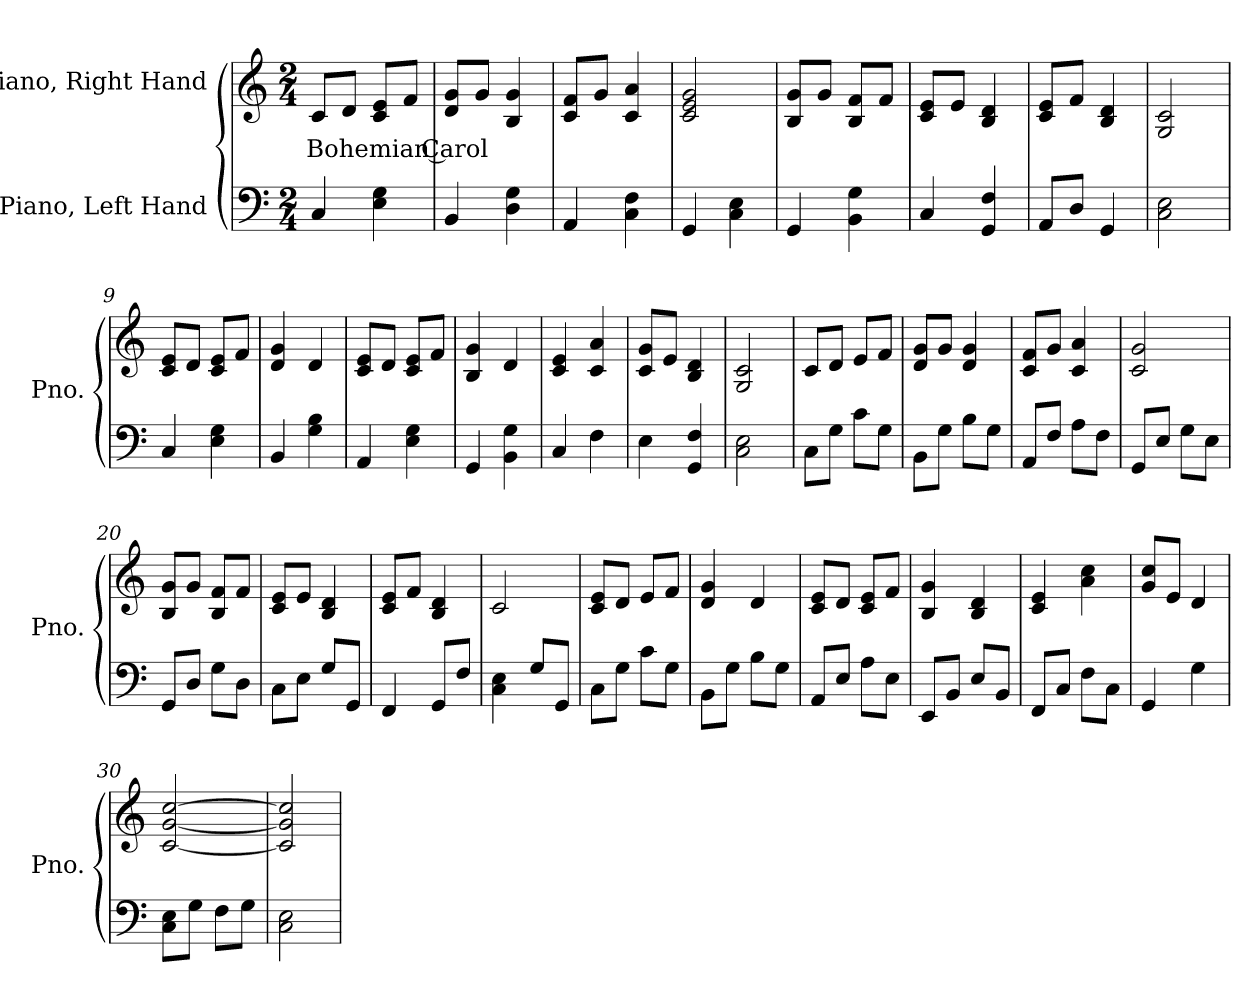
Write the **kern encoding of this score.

**kern	**kern	**text
*part2	*part1	*part1
*staff2	*staff1	*staff1
*I"Piano, Left Hand	*I"Piano, Right Hand	*
*I'Pno.	*I'Pno.	*
*clefF4	*clefG2	*
*k[]	*k[]	*
*M2/4	*M2/4	*
*MM100	*MM100	*
=1	=1	=1
!	!	!LO:LY:b
4C/	8c/L	Bohemian Carol
.	8d/J	.
4E\ 4G\	8c/ 8e/L	.
.	8f/J	.
=2	=2	=2
4BB/	8d/ 8g/L	.
.	8g/J	.
4D\ 4G\	4B/ 4g/	.
=3	=3	=3
4AA/	8c/ 8f/L	.
.	8g/J	.
4C\ 4F\	4c/ 4a/	.
=4	=4	=4
4GG/	2c/ 2e/ 2g/	.
4C\ 4E\	.	.
=5	=5	=5
4GG/	8B/ 8g/L	.
.	8g/J	.
4BB\ 4G\	8B/ 8f/L	.
.	8f/J	.
=6	=6	=6
4C/	8c/ 8e/L	.
.	8e/J	.
4GG/ 4F/	4B/ 4d/	.
=7	=7	=7
8AA/L	8c/ 8e/L	.
8D/J	8f/J	.
4GG/	4B/ 4d/	.
!!LO:LB:g=z
=8	=8	=8
2C\ 2E\	2G/ 2c/	.
=9	=9	=9
4C/	8c/ 8e/L	.
.	8d/J	.
4E\ 4G\	8c/ 8e/L	.
.	8f/J	.
=10	=10	=10
4BB/	4d/ 4g/	.
4G\ 4B\	4d/	.
=11	=11	=11
4AA/	8c/ 8e/L	.
.	8d/J	.
4E\ 4G\	8c/ 8e/L	.
.	8f/J	.
=12	=12	=12
4GG/	4B/ 4g/	.
4BB\ 4G\	4d/	.
=13	=13	=13
4C/	4c/ 4e/	.
4F\	4c/ 4a/	.
=14	=14	=14
4E\	8c/ 8g/L	.
.	8e/J	.
4GG/ 4F/	4B/ 4d/	.
=15	=15	=15
2C\ 2E\	2G/ 2c/	.
=16	=16	=16
8C\L	8c/L	.
8G\J	8d/J	.
8c\L	8e/L	.
8G\J	8f/J	.
=17	=17	=17
8BB\L	8d/ 8g/L	.
8G\J	8g/J	.
8B\L	4d/ 4g/	.
8G\J	.	.
=18	=18	=18
8AA/L	8c/ 8f/L	.
8F/J	8g/J	.
8A\L	4c/ 4a/	.
8F\J	.	.
!!LO:LB:g=z
=19	=19	=19
8GG/L	2c/ 2g/	.
8E/J	.	.
8G\L	.	.
8E\J	.	.
=20	=20	=20
8GG/L	8B/ 8g/L	.
8D/J	8g/J	.
8G\L	8B/ 8f/L	.
8D\J	8f/J	.
=21	=21	=21
8C\L	8c/ 8e/L	.
8E\J	8e/J	.
8G/L	4B/ 4d/	.
8GG/J	.	.
=22	=22	=22
4FF/	8c/ 8e/L	.
.	8f/J	.
8GG/L	4B/ 4d/	.
8F/J	.	.
=23	=23	=23
4C\ 4E\	2c/	.
8G/L	.	.
8GG/J	.	.
=24	=24	=24
8C\L	8c/ 8e/L	.
8G\J	8d/J	.
8c\L	8e/L	.
8G\J	8f/J	.
=25	=25	=25
8BB\L	4d/ 4g/	.
8G\J	.	.
8B\L	4d/	.
8G\J	.	.
=26	=26	=26
8AA/L	8c/ 8e/L	.
8E/J	8d/J	.
8A\L	8c/ 8e/L	.
8E\J	8f/J	.
=27	=27	=27
8EE/L	4B/ 4g/	.
8BB/J	.	.
8E/L	4B/ 4d/	.
8BB/J	.	.
!!LO:LB:g=z
=28	=28	=28
8FF/L	4c/ 4e/	.
8C/J	.	.
8F\L	4a\ 4cc\	.
8C\J	.	.
=29	=29	=29
4GG/	8g/ 8cc/L	.
.	8e/J	.
4G\	4d/	.
=30	=30	=30
8C\ 8E\L	[2c/ [2g/ [2cc/	.
8G\J	.	.
8F\L	.	.
8G\J	.	.
=31	=31	=31
2C\ 2E\	2c/] 2g/] 2cc/]	.
=	=	=
*-	*-	*-
